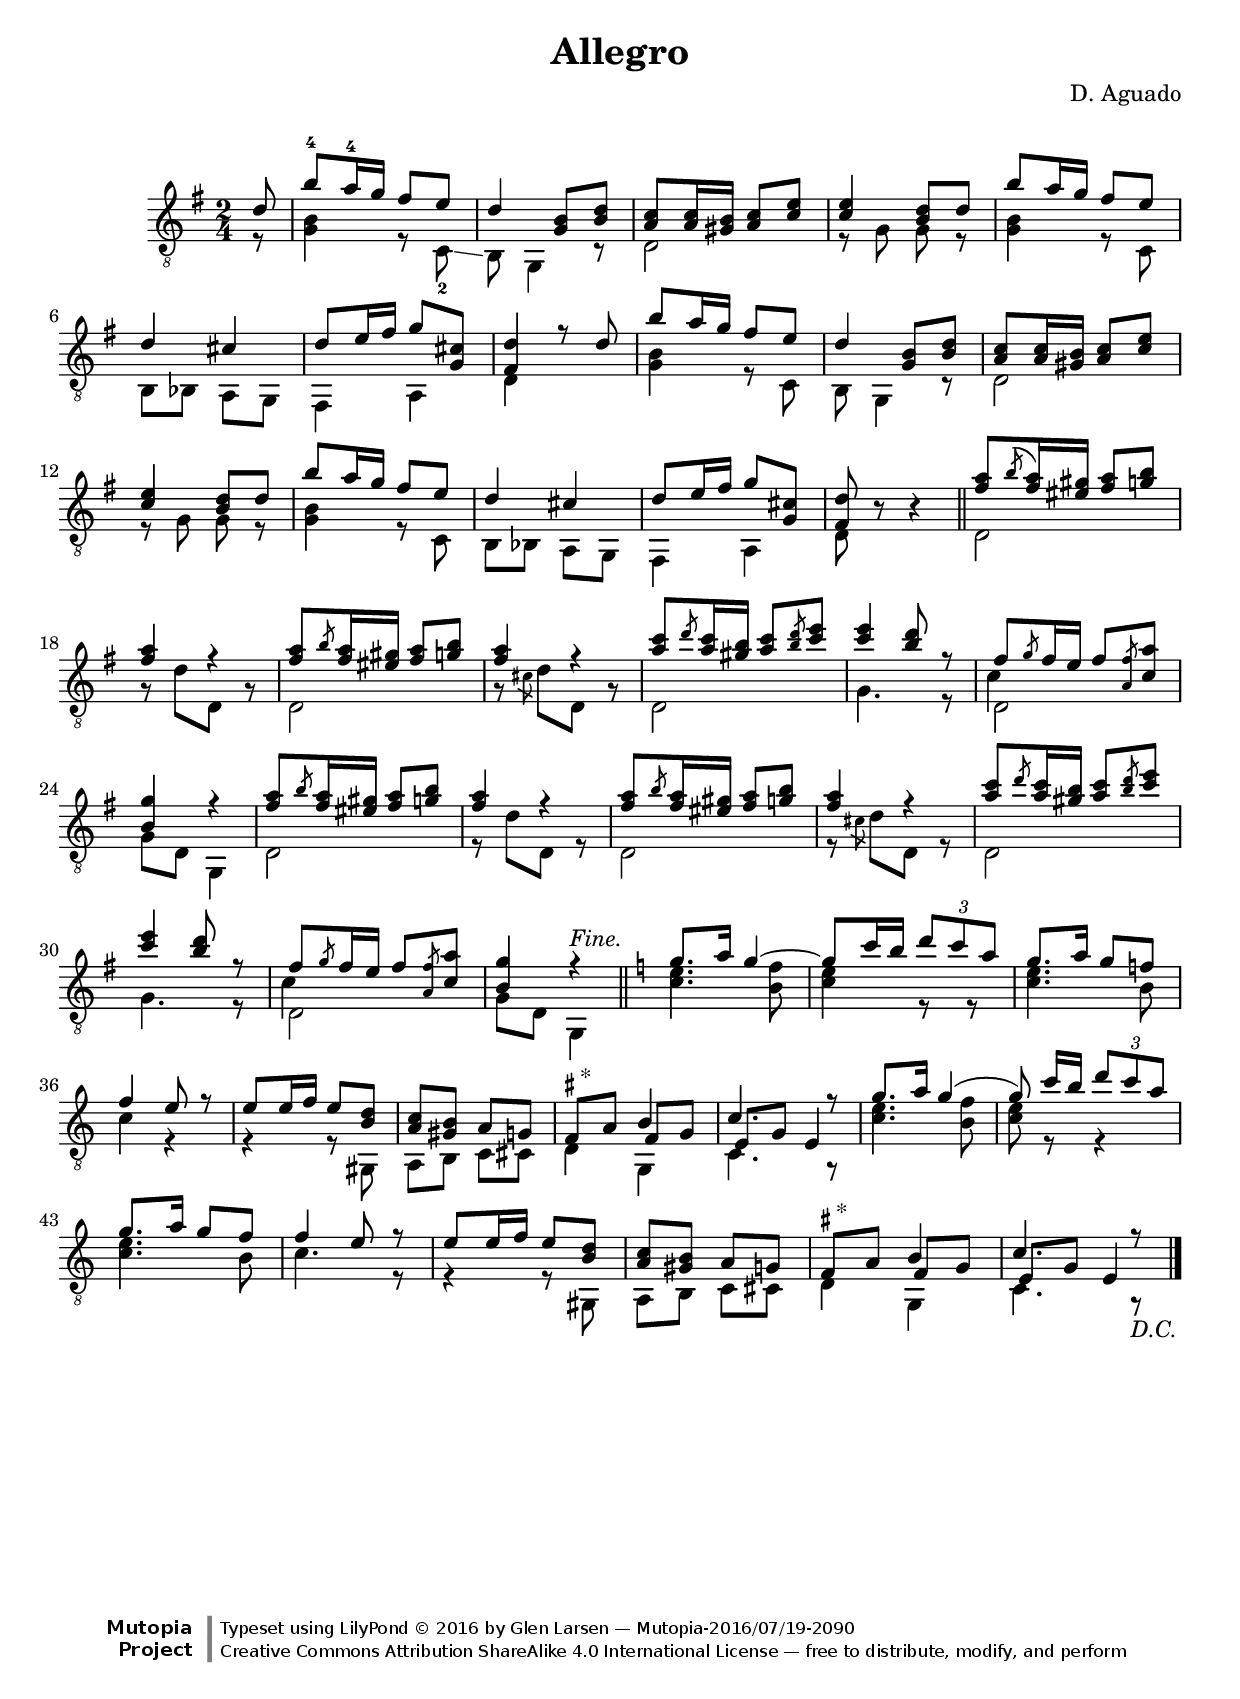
\version "2.19.34"

\header {
  title = "Allegro"
  composer = "D. Aguado"
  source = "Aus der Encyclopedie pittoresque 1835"
  date = "1835"
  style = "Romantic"
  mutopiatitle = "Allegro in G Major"
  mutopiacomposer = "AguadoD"
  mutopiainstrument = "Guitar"
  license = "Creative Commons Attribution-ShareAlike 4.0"
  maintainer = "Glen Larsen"
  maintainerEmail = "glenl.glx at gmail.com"
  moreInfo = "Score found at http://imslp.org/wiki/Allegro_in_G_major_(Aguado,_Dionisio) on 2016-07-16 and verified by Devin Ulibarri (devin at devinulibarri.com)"

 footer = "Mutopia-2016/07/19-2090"
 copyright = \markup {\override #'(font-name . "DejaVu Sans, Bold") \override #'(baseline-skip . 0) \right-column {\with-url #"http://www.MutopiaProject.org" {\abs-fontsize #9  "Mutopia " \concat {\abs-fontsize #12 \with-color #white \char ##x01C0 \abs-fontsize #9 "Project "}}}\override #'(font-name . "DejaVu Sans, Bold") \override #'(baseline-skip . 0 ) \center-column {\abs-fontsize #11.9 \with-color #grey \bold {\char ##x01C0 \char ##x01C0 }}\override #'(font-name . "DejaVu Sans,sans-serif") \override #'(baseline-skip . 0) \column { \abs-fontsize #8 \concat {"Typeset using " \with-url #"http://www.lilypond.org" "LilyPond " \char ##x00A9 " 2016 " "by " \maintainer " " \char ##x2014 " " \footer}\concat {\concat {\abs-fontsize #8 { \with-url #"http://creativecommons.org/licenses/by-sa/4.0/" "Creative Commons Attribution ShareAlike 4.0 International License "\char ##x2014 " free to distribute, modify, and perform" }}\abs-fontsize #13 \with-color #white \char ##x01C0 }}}
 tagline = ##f
}

\paper {
  % add space between composer/opus markup and first staff
  markup-system-spacing #'padding = #3
  % add a little space between composer and opus
  markup-markup-spacing #'padding = #1.2
  top-margin = #8
  bottom-margin = #12
}

mbreak = {} % { \break }
global = {
  \time 2/4
  \key g \major
}

upperVoice = \relative c' {
  \voiceOne
  \partial 8 { d8 | }
  b'8-4 a16-4 g fis8 e |
  d4 <g, b>8 <b d> |
  <a c>8 q16 <gis b> <a c>8 <c e> |
  <c e>4 <b d>8 d |
  b'8 a16 g fis8 e |

  \mbreak
  d4 cis |
  d8 e16 fis g8 <g, cis> |
  <fis d'>4 r8 d' |
  b'8 a16 g fis8 e |
  d4 <g, b>8 <b d> |

  \mbreak
  <a c>8 q16 <gis b> <a c>8 <c e> |
  <c e>4 <b d>8 d |
  b'8 a16 g fis8 e |
  d4 cis |
  d8 e16 fis g8 <g, cis> |
  <fis d'>8 b\rest b4\rest \bar "||"

  \mbreak
  <fis' a>8 \acciaccatura{b8} <fis a>16 <eis gis> <fis a>8 <g b> |
  <fis a>4 r |
  <fis a>8 \slashedGrace{b8} <fis a>16 <eis gis> <fis a>8 <g b> |
  <fis a>4 r |
  <a c>8 \slashedGrace{d8} <a c>16 <gis b> <a c>8 \slashedGrace{<b d>8} <c e> |
  <c e>4 <b d>8 r |

  \mbreak
  fis8 \slashedGrace{g8} fis16 e fis8[ \slashedGrace{<a, fis'>8} <c a'>8] |
  <b g'>4 r |
  \repeat unfold 2 {
    <fis' a>8 \slashedGrace{b8} <fis a>16 <eis gis> <fis a>8 <g b> |
    <fis a>4 r |
  }

  \mbreak
  <a c>8 \slashedGrace{d8} <a c>16 <gis b> <a c>8[ \slashedGrace{<b d>8} <c e>8] |
  <c e>4 <b d>8 r |
  fis8 \slashedGrace{g8} fis16 e fis8[ \slashedGrace{<a, fis'>8} <c a'>8] |
  <b g'>4 r^\markup{\italic "Fine."} |
  \bar "||" %{Original has the f# "cancelled out" with a natural %} \key c \major
  
  % I do not see this in original, but if included it should be III, not IV --> \override TextSpanner.bound-details.left.text = \markup{\small\upright\smallCaps "III "}
  g'8. %{\startTextSpan %} a16 g4~ |
  g8 %{\stopTextSpan\noBeam %} c16 b \tuplet 3/2 { d8 c a } |

  \mbreak
  g8. a16 g8 f! |
  f4 e8 r |
  e8 e16 f e8 <b d> |
  <a c>8 <gis b> a g %{ natural not indicated in original, but G natural is within the style's syntax while G sharp is not -- Devin U %} |
  f8^\markup {\tiny \sharp "*"} a b4 | % DU Note: It is possible that this first f is an f#; the next f is natural.
  c4. r8 |
  g'8. a16 g4^( |

  \mbreak
  g8\noBeam) c16 b \tuplet 3/2 { d8 c a } |
  g8. a16 g8 f |
  f4 e8 r |
  e8 e16 f e8 <b d> |
  <a c>8 <gis b> a g %{ natural not indicated in original, but G natural is within the style's syntax while G sharp is not -- Devin U %} |
  f8^\markup {\tiny \sharp "*"} a b4 | % DU Note: It is possible that this first f is an f#; the next f is natural.
  c4. r8 |

  \bar "|."
}

lowerVoice = \relative c' {
  \voiceTwo
  \partial 8 { r8 | }
  <g b>4 r8 c,8-2 \glissando |
  b8 g4 r8 |
  d'2 |
  r8 g g r |
  <g b>4 r8 c, |

  b8 bes a8 g |
  fis4 a |
  d4 s |
  <g b>4 r8 c, |
  b8 g4 r8 |

  d'2 |
  r8 g g r |
  <g b>4 r8 c, |
  b8 bes a g |
  fis4 a |
  d8 s4. |

  d2 |
  g8\rest d'[ d,] g\rest |
  d2 |
  g8\rest \slashedGrace{cis8} d[ d,] g\rest |
  d2 |
  g4. r8 |

  << {\voiceTwo d2 } \\ {\voiceThree\stemDown c'4 s } >>  |
  g8 d g,4 |
  d'2 |
  r8 d'8[ d,] r |
  d2 |
  r8 \slashedGrace{cis'8} d[ d,] r |

  d2 |
  g4. r8 |
  << {\voiceTwo d2 } \\ {\voiceThree\stemDown c'4 s } >>  |
  g8 d g,4 |
  % c \major
  <c' e>4. <b f'>8 |
  <c e>4 r8 r |

  <c e>4. b8 |
  c4 r |
  r4 r8 gis, |
  a8 b c cis |
  << { \voiceTwo d4 g, |
       c4. r8 | }
     \\ { \voiceThree\stemUp s4 f8 g | e8 g e4 } >> |
  
  <c' e>4. <b f'>8 |
  <c e>8 r8 r4 |
  <c e>4. b8 |
  c4. r8 |
  r4 r8 gis, |
  a8 b c cis |
  <<
    { \voiceTwo d4 g, | c4. r8_\markup{\italic "D.C."} } \\
    { \voiceThree s4 f8 g | e8 g e4 } >> |
}

\score {
  <<
    \new Staff = "Guitar" \with {
      midiInstrument = #"acoustic guitar (nylon)"
%      \override StringNumber #'stencil = ##f
    } <<
      \global
      \clef "treble_8"

      \context Voice = "upperVoice" \upperVoice
      \context Voice = "lowerVoice" \lowerVoice
    >>
%{
    % tabs are not completely developed
    \new TabStaff = "Guitar tabs" \with {
      restrainOpenStrings = ##t
    } <<
      \clef "moderntab"
      \global
      \context TabVoice = "upperVoice" \upperVoice
      \context TabVoice = "lowerVoice" \lowerVoice
    >>
%}

  >>
  \layout {}
  \midi {
    \context { \TabStaff \remove "Staff_performer" }
    \tempo 4 = 92
  }
  
}
%{
  \bookpart {
    \markup {
      "* Based on the harmonic progression, it is possible that these first f's may be intended to be sharp"
    }
    }
%}